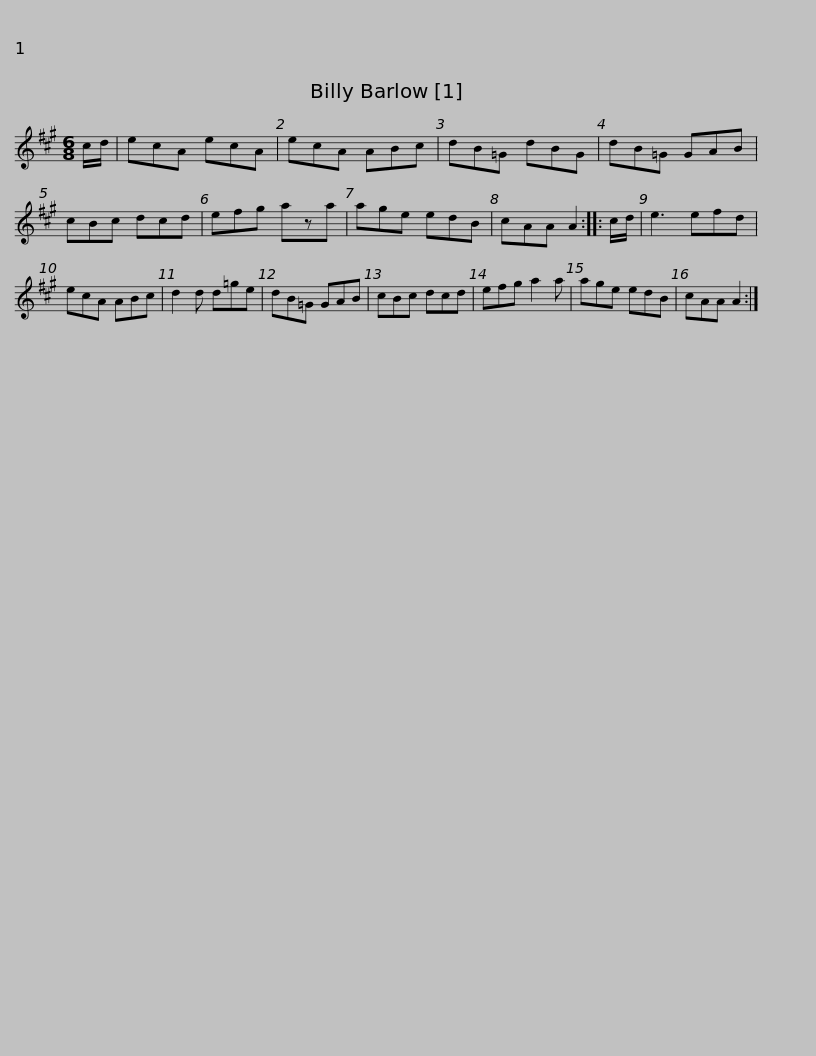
X:1
L:1/8
M:6/8
I:linebreak $
K:A
V:1 treble
V:1
 c/d/ | ecA ecA | ecA ABc | dB=G dBG | dB=G GAB | %5
 cBc dcd | efg aza |$ age edB | cAA A2 :: c/d/ | %10
 e3 efd | ecA ABc | d2 d d=ge | dB=G GAB | cBc dcd |$ %15
 efg a2 a | age edB | cAA A2 :| %18
